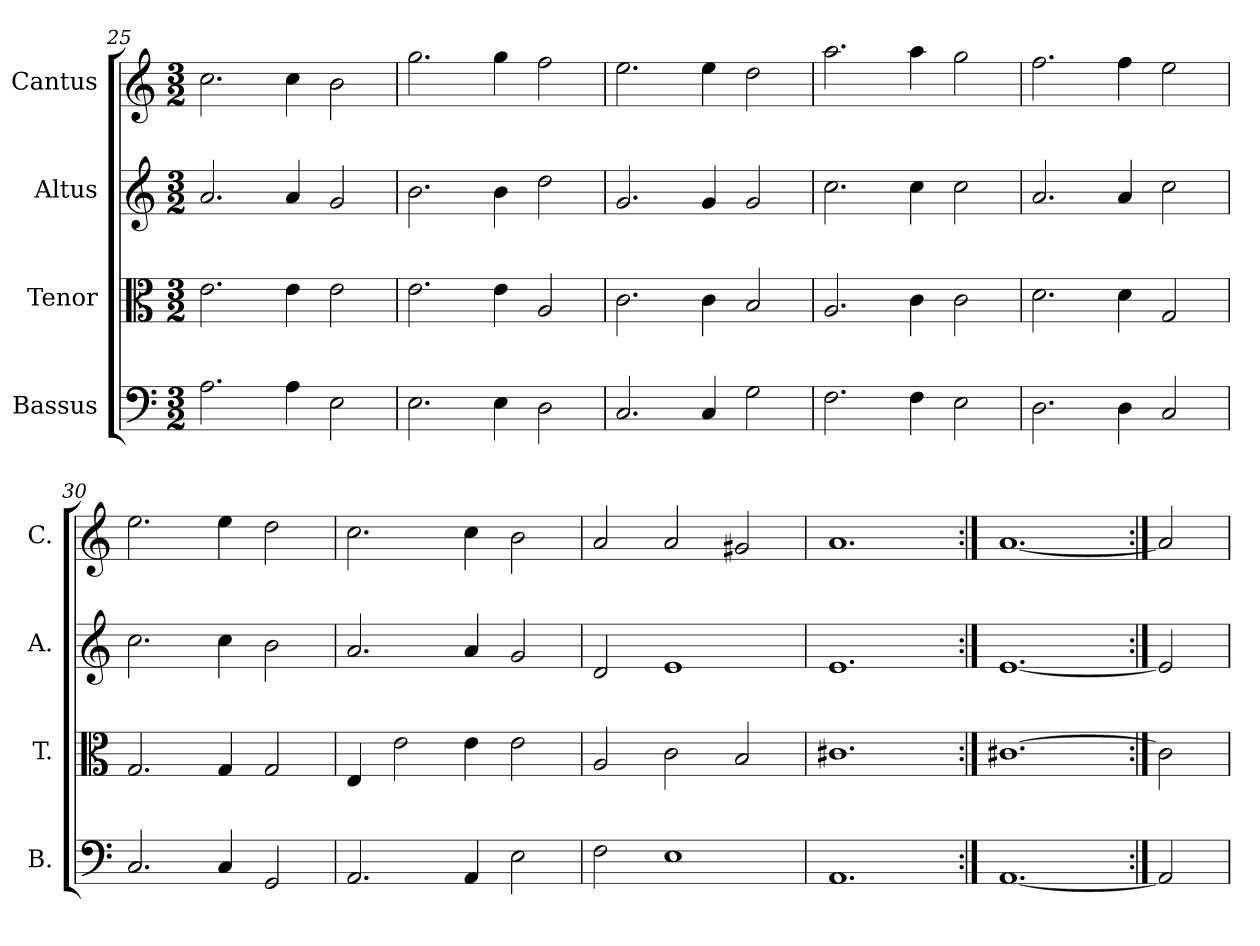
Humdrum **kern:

**kern	**kern	**kern	**kern
*part4	*part3	*part2	*part1
*staff4	*staff3	*staff2	*staff1
*I"Bassus	*I"Tenor	*I"Altus	*I"Cantus
*I'B.	*I'T.	*I'A.	*I'C.
*clefF4	*clefC3	*clefG2	*clefG2
*k[]	*k[]	*k[]	*k[]
*C:	*C:	*C:	*C:
*M3/2	*M3/2	*M3/2	*M3/2
=25	=25	=25	=25
2.A\	2.e\	2.a/	2.cc\
4A\	4e\	4a/	4cc\
2E\	2e\	2g/	2b\
=26	=26	=26	=26
2.E\	2.e\	2.b\	2.gg\
4E\	4e\	4b\	4gg\
2D\	2A/	2dd\	2ff\
=27	=27	=27	=27
2.C/	2.c\	2.g/	2.ee\
4C/	4c\	4g/	4ee\
2G\	2B/	2g/	2dd\
=28	=28	=28	=28
2.F\	2.A/	2.cc\	2.aa\
4F\	4c\	4cc\	4aa\
2E\	2c\	2cc\	2gg\
=29	=29	=29	=29
2.D\	2.d\	2.a/	2.ff\
4D\	4d\	4a/	4ff\
2C/	2G/	2cc\	2ee\
=30	=30	=30	=30
2.C/	2.G/	2.cc\	2.ee\
4C/	4G/	4cc\	4ee\
2GG/	2G/	2b\	2dd\
=31	=31	=31	=31
2.AA/	4E/	2.a/	2.cc\
.	2e\	.	.
4AA/	4e\	4a/	4cc\
2E\	2e\	2g/	2b\
=32	=32	=32	=32
2F\	2A/	2d/	2a/
1E\	2c\	1e/	2a/
.	2B/	.	2g#X/
=33	=33	=33	=33
1.AA/	1.c#X\	1.e/	1.a/
=34:|!	=34:|!	=34:|!	=34:|!
[1.AA/	[1.c#X\	[1.e/	[1.a/
=35:|!	=35:|!	=35:|!	=35:|!
2AA/]	2c#\]	2e/]	2a/]
=	=	=	=
*-	*-	*-	*-
